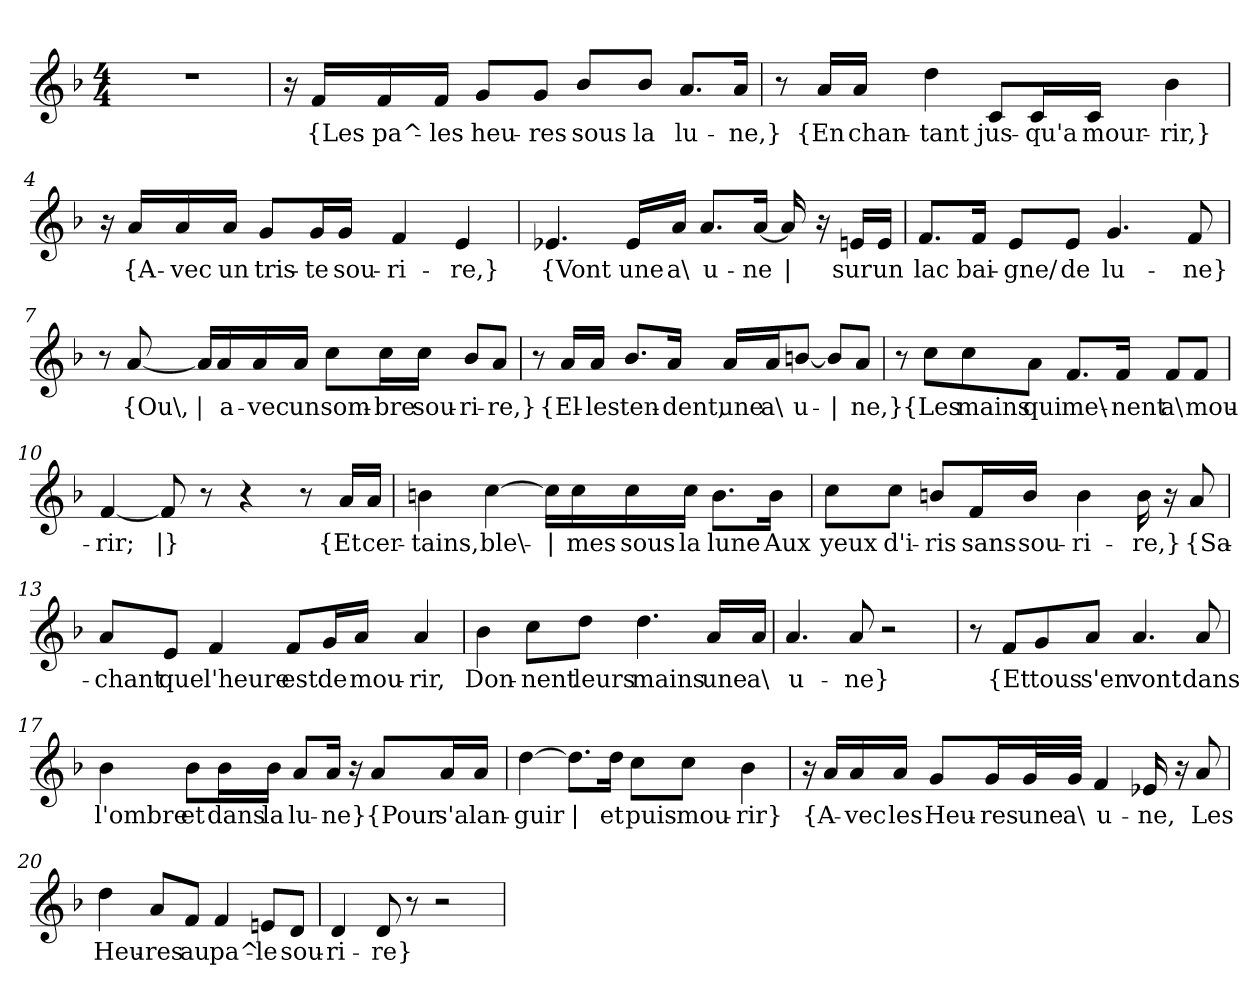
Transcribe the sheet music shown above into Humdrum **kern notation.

**kern	**text
*part1	*part1
*staff1	*staff1
*clefG2	*
*k[b-]	*
*M4/4	*
=1	=1
1r	.
=2	=2
16r	.
!	!LO:LY:b
16f/LL	{Les
!	!LO:LY:b
16f/	pa^-
!	!LO:LY:b
16f/JJ	-les
!	!LO:LY:b
8g/L	heu-
!	!LO:LY:b
8g/J	-res
!	!LO:LY:b
8b-/L	sous
!	!LO:LY:b
8b-/J	la
!	!LO:LY:b
8.a/L	lu-
!	!LO:LY:b
16a/Jk	-ne,}
=3	=3
8r	.
!	!LO:LY:b
16a/LL	{En
!	!LO:LY:b
16a/JJ	chan-
!	!LO:LY:b
4dd\	-tant
!	!LO:LY:b
8c/L	jus-
!	!LO:LY:b
16c/L	-qu'a
!	!LO:LY:b
16c/JJ	mour-
!	!LO:LY:b
4b-\	-rir,}
!!LO:LB:g=z
=4	=4
16r	.
!	!LO:LY:b
16a/LL	{A-
!	!LO:LY:b
16a/	-vec
!	!LO:LY:b
16a/JJ	un
!	!LO:LY:b
8g/L	tris-
!	!LO:LY:b
16g/L	-te
!	!LO:LY:b
16g/JJ	sou-
!	!LO:LY:b
4f/	-ri-
!	!LO:LY:b
4e/	-re,}
=5	=5
!	!LO:LY:b
4.e-X/	{Vont
!	!LO:LY:b
16e-/LL	une
!	!LO:LY:b
16a/JJ	a\
!	!LO:LY:b
8.a/L	u-
!	!LO:LY:b
[16a/Jk	-ne
!	!LO:LY:b
16a/]	|
16r	.
!	!LO:LY:b
16en/LL	sur
!	!LO:LY:b
16e/JJ	un
=6	=6
!	!LO:LY:b
8.f/L	lac
!	!LO:LY:b
16f/Jk	bai-
!	!LO:LY:b
8e/L	-gne/
!	!LO:LY:b
8e/J	de
!	!LO:LY:b
4.g/	lu-
!	!LO:LY:b
8f/	-ne}
!!LO:LB:g=z
=7	=7
8r	.
!	!LO:LY:b
[8a/	{Ou\,
!	!LO:LY:b
16a/LL]	|
!	!LO:LY:b
16a/	a-
!	!LO:LY:b
16a/	-vec
!	!LO:LY:b
16a/JJ	un
!	!LO:LY:b
8cc\L	som-
!	!LO:LY:b
16cc\L	-bre
!	!LO:LY:b
16cc\JJ	sou-
!	!LO:LY:b
8b-/L	-ri-
!	!LO:LY:b
8a/J	-re,}
=8	=8
8r	.
!	!LO:LY:b
16a/LL	{El-
!	!LO:LY:b
16a/JJ	-les
!	!LO:LY:b
8.b-/L	ten-
!	!LO:LY:b
16a/Jk	-dent,
!	!LO:LY:b
16a/LL	une
!	!LO:LY:b
16a/J	a\
!	!LO:LY:b
[8bn/J	u-
!	!LO:LY:b
8b/L]	|
!	!LO:LY:b
8a/J	-ne,}
!!LO:LB:g=z
=9	=9
8r	.
!	!LO:LY:b
8cc\L	{Les
!	!LO:LY:b
8cc\	mains
!	!LO:LY:b
8a\J	qui
!	!LO:LY:b
8.f/L	me\-
!	!LO:LY:b
16f/Jk	-nent
!	!LO:LY:b
8f/L	a\
!	!LO:LY:b
8f/J	mou-
=10	=10
!	!LO:LY:b
[4f/	-rir;
!	!LO:LY:b
8f/]	|}
8r	.
4r	.
8r	.
!	!LO:LY:b
16a/LL	{Et
!	!LO:LY:b
16a/JJ	cer-
=11	=11
!	!LO:LY:b
4bn\	-tains,
!	!LO:LY:b
[4cc\	ble\-
!	!LO:LY:b
16cc\LL]	|
!	!LO:LY:b
16cc\	-mes
!	!LO:LY:b
16cc\	sous
!	!LO:LY:b
16cc\JJ	la
!	!LO:LY:b
8.b\L	lune
!	!LO:LY:b
16b\Jk	Aux
!!LO:LB:g=z
=12	=12
!	!LO:LY:b
8cc\L	yeux
!	!LO:LY:b
8cc\J	d'i-
!	!LO:LY:b
8bn/L	-ris
!	!LO:LY:b
16f/L	sans
!	!LO:LY:b
16b/JJ	sou-
!	!LO:LY:b
4b\	-ri-
!	!LO:LY:b
16b\	-re,}
16r	.
!	!LO:LY:b
8a/	{Sa-
=13	=13
!	!LO:LY:b
8a/L	-chant
!	!LO:LY:b
8e/J	que
!	!LO:LY:b
4f/	l'heure
!	!LO:LY:b
8f/L	est
!	!LO:LY:b
16g/L	de
!	!LO:LY:b
16a/JJ	mou-
!	!LO:LY:b
4a/	-rir,
=14	=14
!	!LO:LY:b
4b-\	Don-
!	!LO:LY:b
8cc\L	-nent
!	!LO:LY:b
8dd\J	leurs
!	!LO:LY:b
4.dd\	mains
!	!LO:LY:b
16a/LL	une
!	!LO:LY:b
16a/JJ	a\
!!LO:LB:g=z
=15	=15
!	!LO:LY:b
4.a/	u-
!	!LO:LY:b
8a/	-ne}
2r	.
=16	=16
8r	.
!	!LO:LY:b
8f/L	{Et
!	!LO:LY:b
8g/	tous
!	!LO:LY:b
8a/J	s'en
!	!LO:LY:b
4.a/	vont
!	!LO:LY:b
8a/	dans
=17	=17
!	!LO:LY:b
4b-\	l'ombre
!	!LO:LY:b
8b-\L	et
!	!LO:LY:b
16b-\L	dans
!	!LO:LY:b
16b-\JJ	la
!	!LO:LY:b
8a/L	lu-
!	!LO:LY:b
16a/Jk	-ne}
16r	.
!	!LO:LY:b
8a/L	{Pour
!	!LO:LY:b
16a/L	s'a
!	!LO:LY:b
16a/JJ	lan-
=18	=18
!	!LO:LY:b
[4dd\	-guir
!	!LO:LY:b
8.dd\L]	|
!	!LO:LY:b
16dd\Jk	et
!	!LO:LY:b
8cc\L	puis
!	!LO:LY:b
8cc\J	mou-
!	!LO:LY:b
4b-\	-rir}
!!LO:LB:g=z
=19	=19
16r	.
!	!LO:LY:b
16a/LL	{A-
!	!LO:LY:b
16a/	-vec
!	!LO:LY:b
16a/JJ	les
!	!LO:LY:b
8g/L	Heu-
!	!LO:LY:b
16g/L	-res
!	!LO:LY:b
32g/L	une
!	!LO:LY:b
32g/JJJ	a\
!	!LO:LY:b
4f/	u-
!	!LO:LY:b
16e-X/	-ne,
16r	.
!	!LO:LY:b
8a/	Les
=20	=20
!	!LO:LY:b
4dd\	Heu-
!	!LO:LY:b
8a/L	-res
!	!LO:LY:b
8f/J	au
!	!LO:LY:b
4f/	pa^-
!	!LO:LY:b
8en/L	-le
!	!LO:LY:b
8d/J	sou-
=21	=21
!	!LO:LY:b
4d/	-ri-
!	!LO:LY:b
8d/	-re}
8r	.
2r	.
=	=
*-	*-
